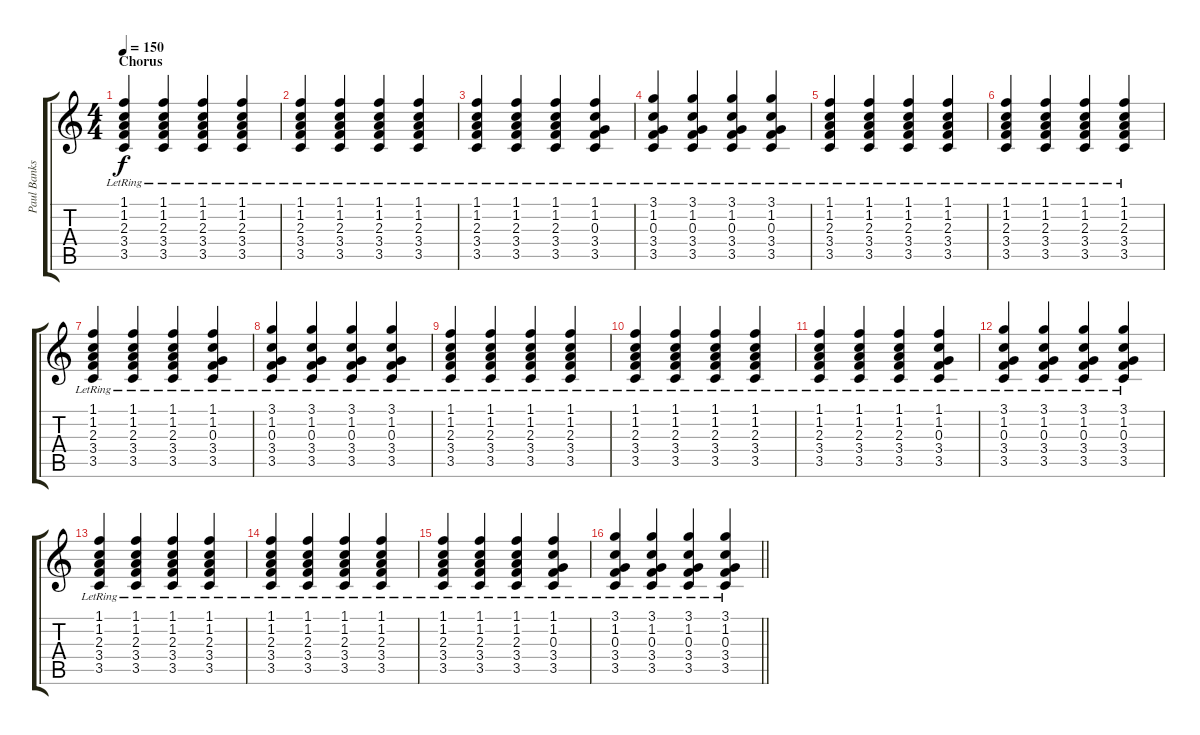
\track ("Paul Banks" "Paul Banks") {instrument electricguitarjazz}
\staff {score tabs}
\tuning (E4 B3 G3 D3 A2 E2) {hide}
\ts (4 4)
\section ("" "Chorus")
\tempo 150
\clef g2
\ks c
(1.1 1.2{lr} 2.3{lr} 3.4{lr} 3.5{lr}).4{dy f} (1.1 1.2{lr} 2.3{lr} 3.4{lr} 3.5{lr}).4 (1.1 1.2{lr} 2.3{lr} 3.4{lr} 3.5{lr}).4 (1.1 1.2{lr} 2.3{lr} 3.4{lr} 3.5{lr}).4 |
(1.1 1.2{lr} 2.3{lr} 3.4{lr} 3.5{lr}).4 (1.1 1.2{lr} 2.3{lr} 3.4{lr} 3.5{lr}).4 (1.1 1.2{lr} 2.3{lr} 3.4{lr} 3.5{lr}).4 (1.1 1.2{lr} 2.3{lr} 3.4{lr} 3.5{lr}).4 |
(1.1 1.2{lr} 2.3{lr} 3.4{lr} 3.5{lr}).4 (1.1 1.2{lr} 2.3{lr} 3.4{lr} 3.5{lr}).4 (1.1 1.2{lr} 2.3{lr} 3.4{lr} 3.5{lr}).4 (1.1 1.2{lr} 0.3{lr} 3.4{lr} 3.5{lr}).4 |
(3.1 1.2{lr} 0.3{lr} 3.4{lr} 3.5{lr}).4 (3.1 1.2{lr} 0.3{lr} 3.4{lr} 3.5{lr}).4 (3.1 1.2{lr} 0.3{lr} 3.4{lr} 3.5{lr}).4 (3.1 1.2{lr} 0.3{lr} 3.4{lr} 3.5{lr}).4 |
(1.1 1.2{lr} 2.3{lr} 3.4{lr} 3.5{lr}).4 (1.1 1.2{lr} 2.3{lr} 3.4{lr} 3.5{lr}).4 (1.1 1.2{lr} 2.3{lr} 3.4{lr} 3.5{lr}).4 (1.1 1.2{lr} 2.3{lr} 3.4{lr} 3.5{lr}).4 |
(1.1 1.2{lr} 2.3{lr} 3.4{lr} 3.5{lr}).4 (1.1 1.2{lr} 2.3{lr} 3.4{lr} 3.5{lr}).4 (1.1 1.2{lr} 2.3{lr} 3.4{lr} 3.5{lr}).4 (1.1 1.2{lr} 2.3{lr} 3.4{lr} 3.5{lr}).4 |
(1.1 1.2{lr} 2.3{lr} 3.4{lr} 3.5{lr}).4 (1.1 1.2{lr} 2.3{lr} 3.4{lr} 3.5{lr}).4 (1.1 1.2{lr} 2.3{lr} 3.4{lr} 3.5{lr}).4 (1.1 1.2{lr} 0.3{lr} 3.4{lr} 3.5{lr}).4 |
(3.1 1.2{lr} 0.3{lr} 3.4{lr} 3.5{lr}).4 (3.1 1.2{lr} 0.3{lr} 3.4{lr} 3.5{lr}).4 (3.1 1.2{lr} 0.3{lr} 3.4{lr} 3.5{lr}).4 (3.1 1.2{lr} 0.3{lr} 3.4{lr} 3.5{lr}).4 |
(1.1 1.2{lr} 2.3{lr} 3.4{lr} 3.5{lr}).4 (1.1 1.2{lr} 2.3{lr} 3.4{lr} 3.5{lr}).4 (1.1 1.2{lr} 2.3{lr} 3.4{lr} 3.5{lr}).4 (1.1 1.2{lr} 2.3{lr} 3.4{lr} 3.5{lr}).4 |
(1.1 1.2{lr} 2.3{lr} 3.4{lr} 3.5{lr}).4 (1.1 1.2{lr} 2.3{lr} 3.4{lr} 3.5{lr}).4 (1.1 1.2{lr} 2.3{lr} 3.4{lr} 3.5{lr}).4 (1.1 1.2{lr} 2.3{lr} 3.4{lr} 3.5{lr}).4 |
(1.1 1.2{lr} 2.3{lr} 3.4{lr} 3.5{lr}).4 (1.1 1.2{lr} 2.3{lr} 3.4{lr} 3.5{lr}).4 (1.1 1.2{lr} 2.3{lr} 3.4{lr} 3.5{lr}).4 (1.1 1.2{lr} 0.3{lr} 3.4{lr} 3.5{lr}).4 |
(3.1 1.2{lr} 0.3{lr} 3.4{lr} 3.5{lr}).4 (3.1 1.2{lr} 0.3{lr} 3.4{lr} 3.5{lr}).4 (3.1 1.2{lr} 0.3{lr} 3.4{lr} 3.5{lr}).4 (3.1 1.2{lr} 0.3{lr} 3.4{lr} 3.5{lr}).4 |
(1.1 1.2{lr} 2.3{lr} 3.4{lr} 3.5{lr}).4 (1.1 1.2{lr} 2.3{lr} 3.4{lr} 3.5{lr}).4 (1.1 1.2{lr} 2.3{lr} 3.4{lr} 3.5{lr}).4 (1.1 1.2{lr} 2.3{lr} 3.4{lr} 3.5{lr}).4 |
(1.1 1.2{lr} 2.3{lr} 3.4{lr} 3.5{lr}).4 (1.1 1.2{lr} 2.3{lr} 3.4{lr} 3.5{lr}).4 (1.1 1.2{lr} 2.3{lr} 3.4{lr} 3.5{lr}).4 (1.1 1.2{lr} 2.3{lr} 3.4{lr} 3.5{lr}).4 |
(1.1 1.2{lr} 2.3{lr} 3.4{lr} 3.5{lr}).4 (1.1 1.2{lr} 2.3{lr} 3.4{lr} 3.5{lr}).4 (1.1 1.2{lr} 2.3{lr} 3.4{lr} 3.5{lr}).4 (1.1 1.2{lr} 0.3{lr} 3.4{lr} 3.5{lr}).4 |
\barLineRight lightlight
(3.1 1.2{lr} 0.3{lr} 3.4{lr} 3.5{lr}).4 (3.1 1.2{lr} 0.3{lr} 3.4{lr} 3.5{lr}).4 (3.1 1.2{lr} 0.3{lr} 3.4{lr} 3.5{lr}).4 (3.1 1.2{lr} 0.3{lr} 3.4{lr} 3.5{lr}).4
